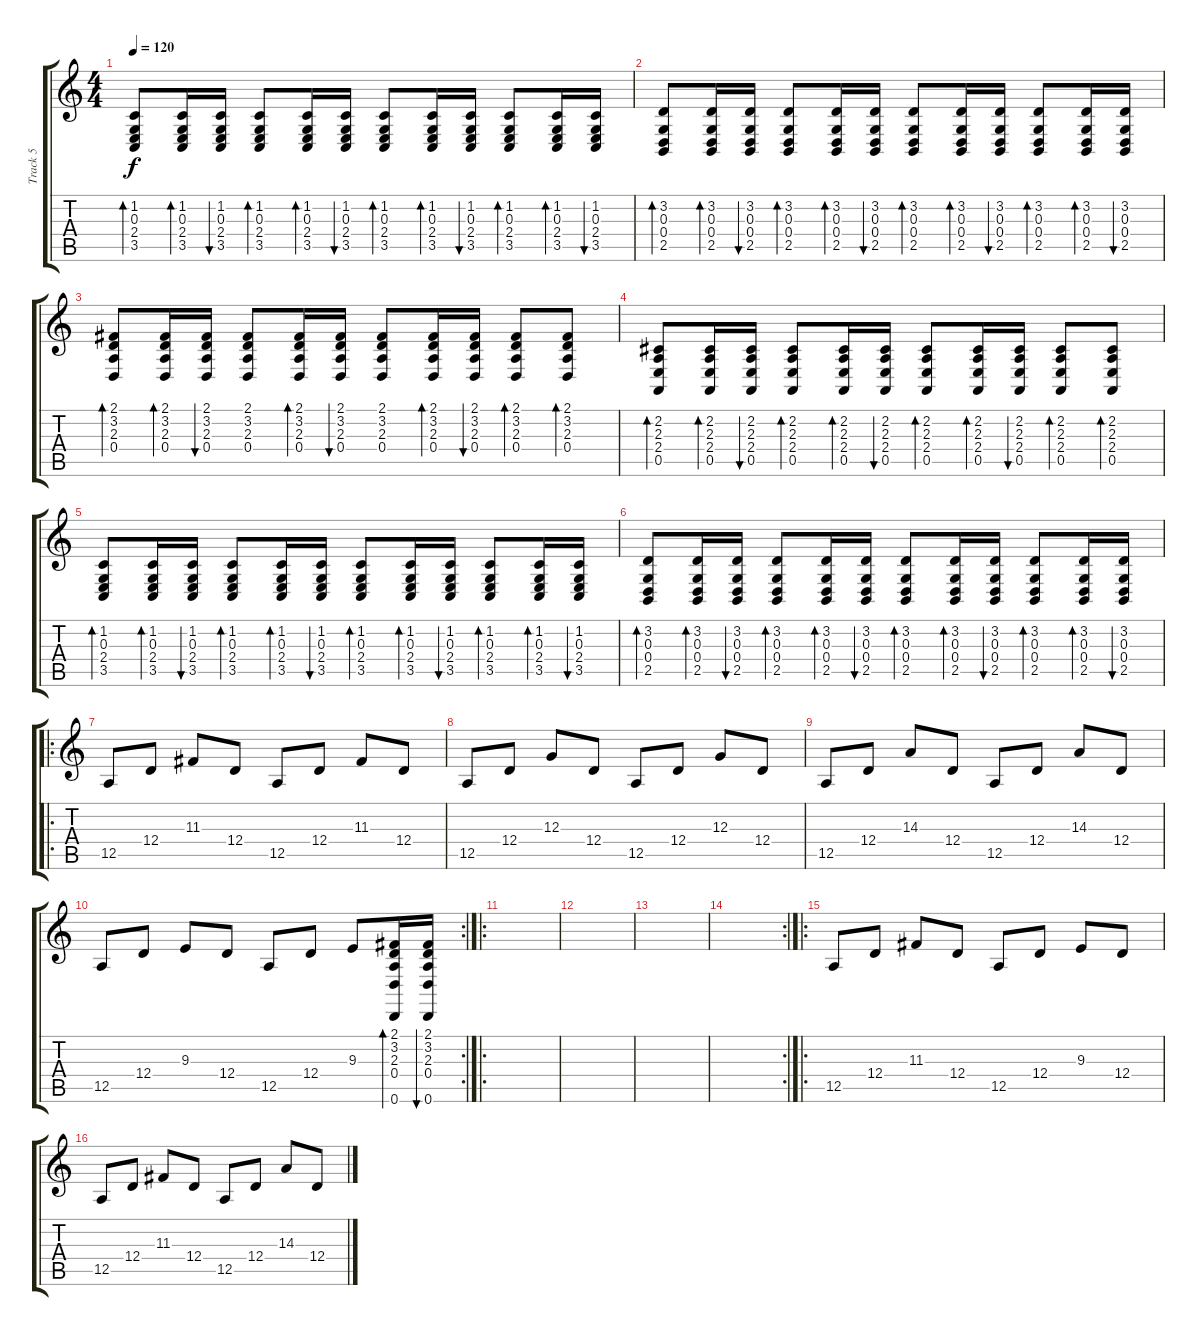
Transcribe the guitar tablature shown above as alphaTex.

\track ("Track 5" "Track 5") {instrument stringensemble1}
\staff {score tabs}
\tuning (E4 B3 G3 D3 A2 D2) {hide}
\ts (4 4)
\tempo 120
\clef g2
\ks c
(1.2 0.3 2.4 3.5).8{bd 60 dy f} (1.2 0.3 2.4 3.5).16{bd 60} (1.2 0.3 2.4 3.5).16{bu 60} (1.2 0.3 2.4 3.5).8{bd 60} (1.2 0.3 2.4 3.5).16{bd 60} (1.2 0.3 2.4 3.5).16{bu 60} (1.2 0.3 2.4 3.5).8{bd 60} (1.2 0.3 2.4 3.5).16{bd 60} (1.2 0.3 2.4 3.5).16{bu 60} (1.2 0.3 2.4 3.5).8{bd 60} (1.2 0.3 2.4 3.5).16{bd 60} (1.2 0.3 2.4 3.5).16{bu 60} |
(3.2 0.3 0.4 2.5).8{bd 60} (3.2 0.3 0.4 2.5).16{bd 60} (3.2 0.3 0.4 2.5).16{bu 60} (3.2 0.3 0.4 2.5).8{bd 60} (3.2 0.3 0.4 2.5).16{bd 60} (3.2 0.3 0.4 2.5).16{bu 60} (3.2 0.3 0.4 2.5).8{bd 60} (3.2 0.3 0.4 2.5).16{bd 60} (3.2 0.3 0.4 2.5).16{bu 60} (3.2 0.3 0.4 2.5).8{bd 60} (3.2 0.3 0.4 2.5).16{bd 60} (3.2 0.3 0.4 2.5).16{bu 60} |
(2.1 3.2 2.3 0.4).8{bd 60} (2.1 3.2 2.3 0.4).16{bd 60} (2.1 3.2 2.3 0.4).16{bu 60} (2.1 3.2 2.3 0.4).8 (2.1 3.2 2.3 0.4).16{bd 60} (2.1 3.2 2.3 0.4).16{bu 60} (2.1 3.2 2.3 0.4).8 (2.1 3.2 2.3 0.4).16{bd 60} (2.1 3.2 2.3 0.4).16{bu 60} (2.1 3.2 2.3 0.4).8{bd 60} (2.1 3.2 2.3 0.4).8{bd 60} |
(2.2 2.3 2.4 0.5).8{bd 60} (2.2 2.3 2.4 0.5).16{bd 60} (2.2 2.3 2.4 0.5).16{bu 60} (2.2 2.3 2.4 0.5).8{bd 60} (2.2 2.3 2.4 0.5).16{bd 60} (2.2 2.3 2.4 0.5).16{bu 60} (2.2 2.3 2.4 0.5).8{bd 60} (2.2 2.3 2.4 0.5).16{bd 60} (2.2 2.3 2.4 0.5).16{bu 60} (2.2 2.3 2.4 0.5).8{bd 60} (2.2 2.3 2.4 0.5).8{bd 60} |
(1.2 0.3 2.4 3.5).8{bd 60} (1.2 0.3 2.4 3.5).16{bd 60} (1.2 0.3 2.4 3.5).16{bu 60} (1.2 0.3 2.4 3.5).8{bd 60} (1.2 0.3 2.4 3.5).16{bd 60} (1.2 0.3 2.4 3.5).16{bu 60} (1.2 0.3 2.4 3.5).8{bd 60} (1.2 0.3 2.4 3.5).16{bd 60} (1.2 0.3 2.4 3.5).16{bu 60} (1.2 0.3 2.4 3.5).8{bd 60} (1.2 0.3 2.4 3.5).16{bd 60} (1.2 0.3 2.4 3.5).16{bu 60} |
(3.2 0.3 0.4 2.5).8{bd 60} (3.2 0.3 0.4 2.5).16{bd 60} (3.2 0.3 0.4 2.5).16{bu 60} (3.2 0.3 0.4 2.5).8{bd 60} (3.2 0.3 0.4 2.5).16{bd 60} (3.2 0.3 0.4 2.5).16{bu 60} (3.2 0.3 0.4 2.5).8{bd 60} (3.2 0.3 0.4 2.5).16{bd 60} (3.2 0.3 0.4 2.5).16{bu 60} (3.2 0.3 0.4 2.5).8{bd 60} (3.2 0.3 0.4 2.5).16{bd 60} (3.2 0.3 0.4 2.5).16{bu 60} |
\ro
12.5.8 12.4.8 11.3.8 12.4.8 12.5.8 12.4.8 11.3.8 12.4.8 |
12.5.8 12.4.8 12.3.8 12.4.8 12.5.8 12.4.8 12.3.8 12.4.8 |
12.5.8 12.4.8 14.3.8 12.4.8 12.5.8 12.4.8 14.3.8 12.4.8 |
\rc 2
12.5.8 12.4.8 9.3.8 12.4.8 12.5.8 12.4.8 9.3.8 (2.1 3.2 2.3 0.4 0.6).16{bd 60} (2.1 3.2 2.3 0.4 0.6).16{bu 60} |
\ro
|
|
|
\rc 2
|
\ro
12.5.8 12.4.8 11.3.8 12.4.8 12.5.8 12.4.8 9.3.8 12.4.8 |
12.5.8 12.4.8 11.3.8 12.4.8 12.5.8 12.4.8 14.3.8 12.4.8
